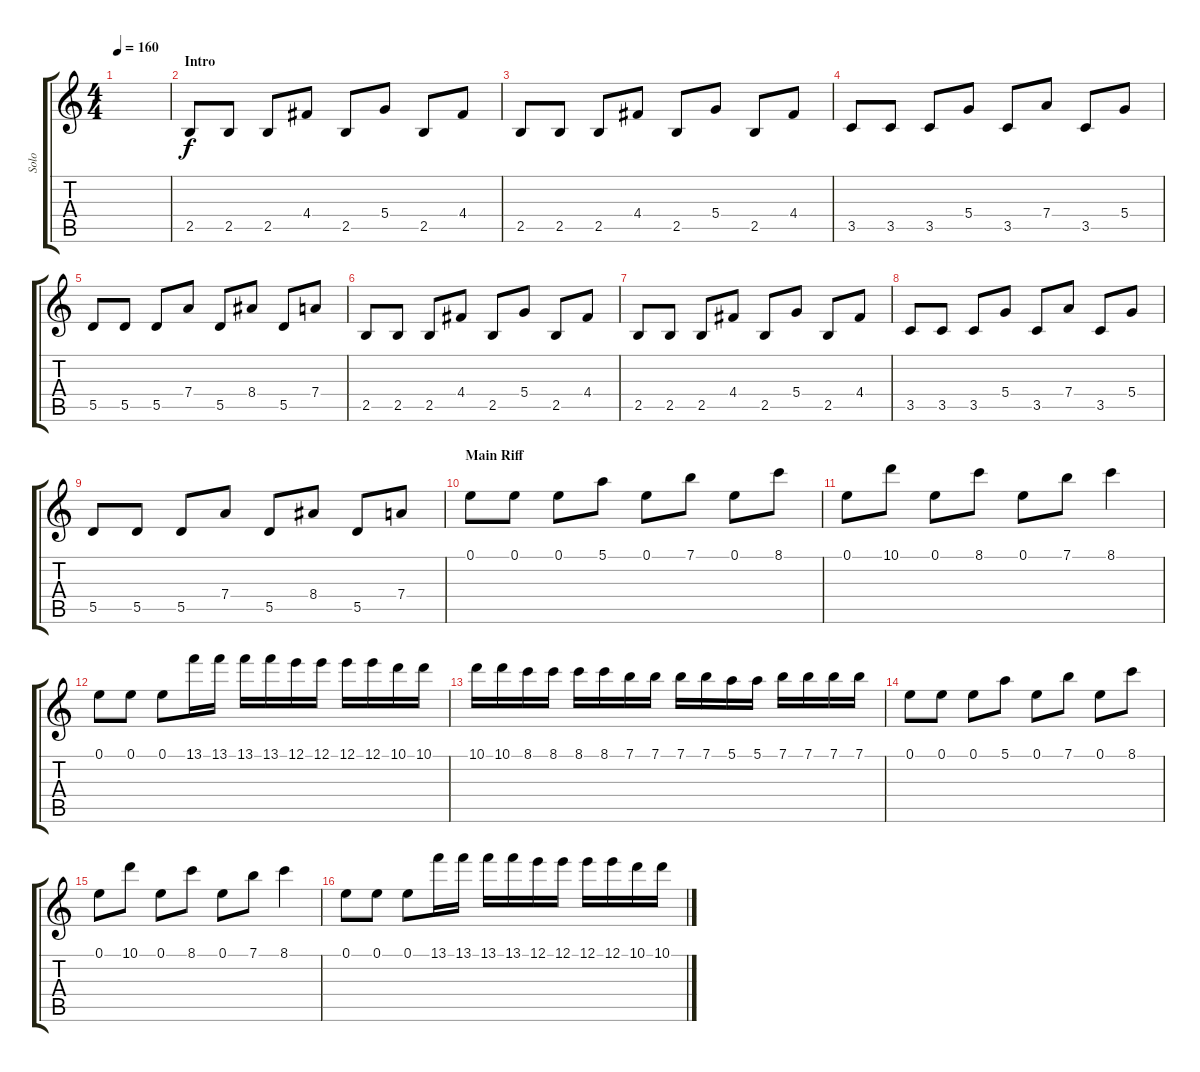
\track ("Solo" "Solo") {instrument distortionguitar}
\staff {score tabs}
\tuning (E4 B3 G3 D3 A2 E2) {hide}
\ts (4 4)
\tempo 160
\clef g2
\ks c
|
\section ("" "Intro")
2.5.8 2.5.8 2.5.8 4.4.8 2.5.8 5.4.8 2.5.8 4.4.8 |
2.5.8 2.5.8 2.5.8 4.4.8 2.5.8 5.4.8 2.5.8 4.4.8 |
3.5.8 3.5.8 3.5.8 5.4.8 3.5.8 7.4.8 3.5.8 5.4.8 |
5.5.8 5.5.8 5.5.8 7.4.8 5.5.8 8.4.8 5.5.8 7.4.8 |
2.5.8 2.5.8 2.5.8 4.4.8 2.5.8 5.4.8 2.5.8 4.4.8 |
2.5.8 2.5.8 2.5.8 4.4.8 2.5.8 5.4.8 2.5.8 4.4.8 |
3.5.8 3.5.8 3.5.8 5.4.8 3.5.8 7.4.8 3.5.8 5.4.8 |
5.5.8 5.5.8 5.5.8 7.4.8 5.5.8 8.4.8 5.5.8 7.4.8 |
\section ("" "Main Riff")
0.1.8 0.1.8 0.1.8 5.1.8 0.1.8 7.1.8 0.1.8 8.1.8 |
0.1.8 10.1.8 0.1.8 8.1.8 0.1.8 7.1.8 8.1.4 |
0.1.8 0.1.8 0.1.8 13.1.16 13.1.16 13.1.16 13.1.16 12.1.16 12.1.16 12.1.16 12.1.16 10.1.16 10.1.16 |
10.1.16 10.1.16 8.1.16 8.1.16 8.1.16 8.1.16 7.1.16 7.1.16 7.1.16 7.1.16 5.1.16 5.1.16 7.1.16 7.1.16 7.1.16 7.1.16 |
0.1.8 0.1.8 0.1.8 5.1.8 0.1.8 7.1.8 0.1.8 8.1.8 |
0.1.8 10.1.8 0.1.8 8.1.8 0.1.8 7.1.8 8.1.4 |
0.1.8 0.1.8 0.1.8 13.1.16 13.1.16 13.1.16 13.1.16 12.1.16 12.1.16 12.1.16 12.1.16 10.1.16 10.1.16
